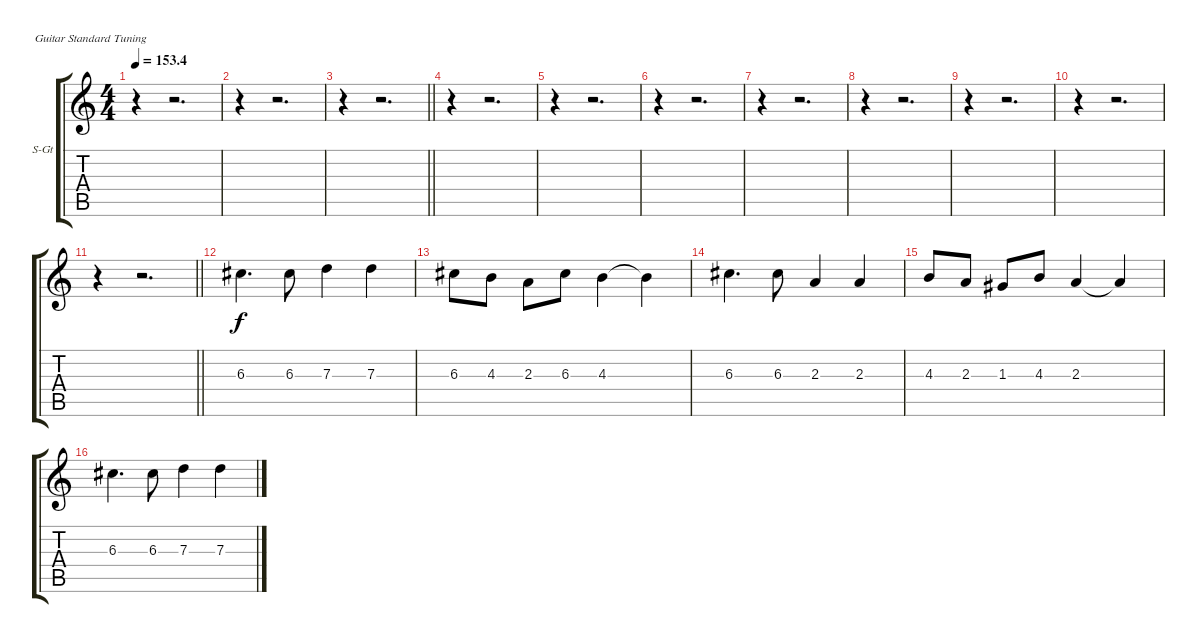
\bracketExtendMode groupsimilarinstruments
\firstSystemTrackNameOrientation horizontal
\otherSystemsTrackNameOrientation horizontal
\track ("trumpet" "S-Gt") {instrument tuba}
\staff {score tabs}
\tuning (E4 B3 G3 D3 A2 E2)
\displaytranspose 12
\ts (4 4)
\tempo
153.4
\accidentals auto
\clef g2
\ottava regular
\simile none
\ks c
r.4{dy f} r.2{d} |
r.4 r.2{d} |
\barLineRight lightlight
r.4 r.2{d} |
r.4 r.2{d} |
r.4 r.2{d} |
r.4 r.2{d} |
r.4 r.2{d} |
r.4 r.2{d} |
r.4 r.2{d} |
r.4 r.2{d} |
\barLineRight lightlight
r.4 r.2{d} |
6.3.4{d} 6.3.8 7.3.4 7.3.4 |
6.3.8 4.3.8 2.3.8 6.3.8 4.3.4 4.3{t}.4 |
6.3.4{d} 6.3.8 2.3.4 2.3.4 |
4.3.8 2.3.8 1.3.8 4.3.8 2.3.4 2.3{t}.4 |
6.3.4{d} 6.3.8 7.3.4 7.3.4
